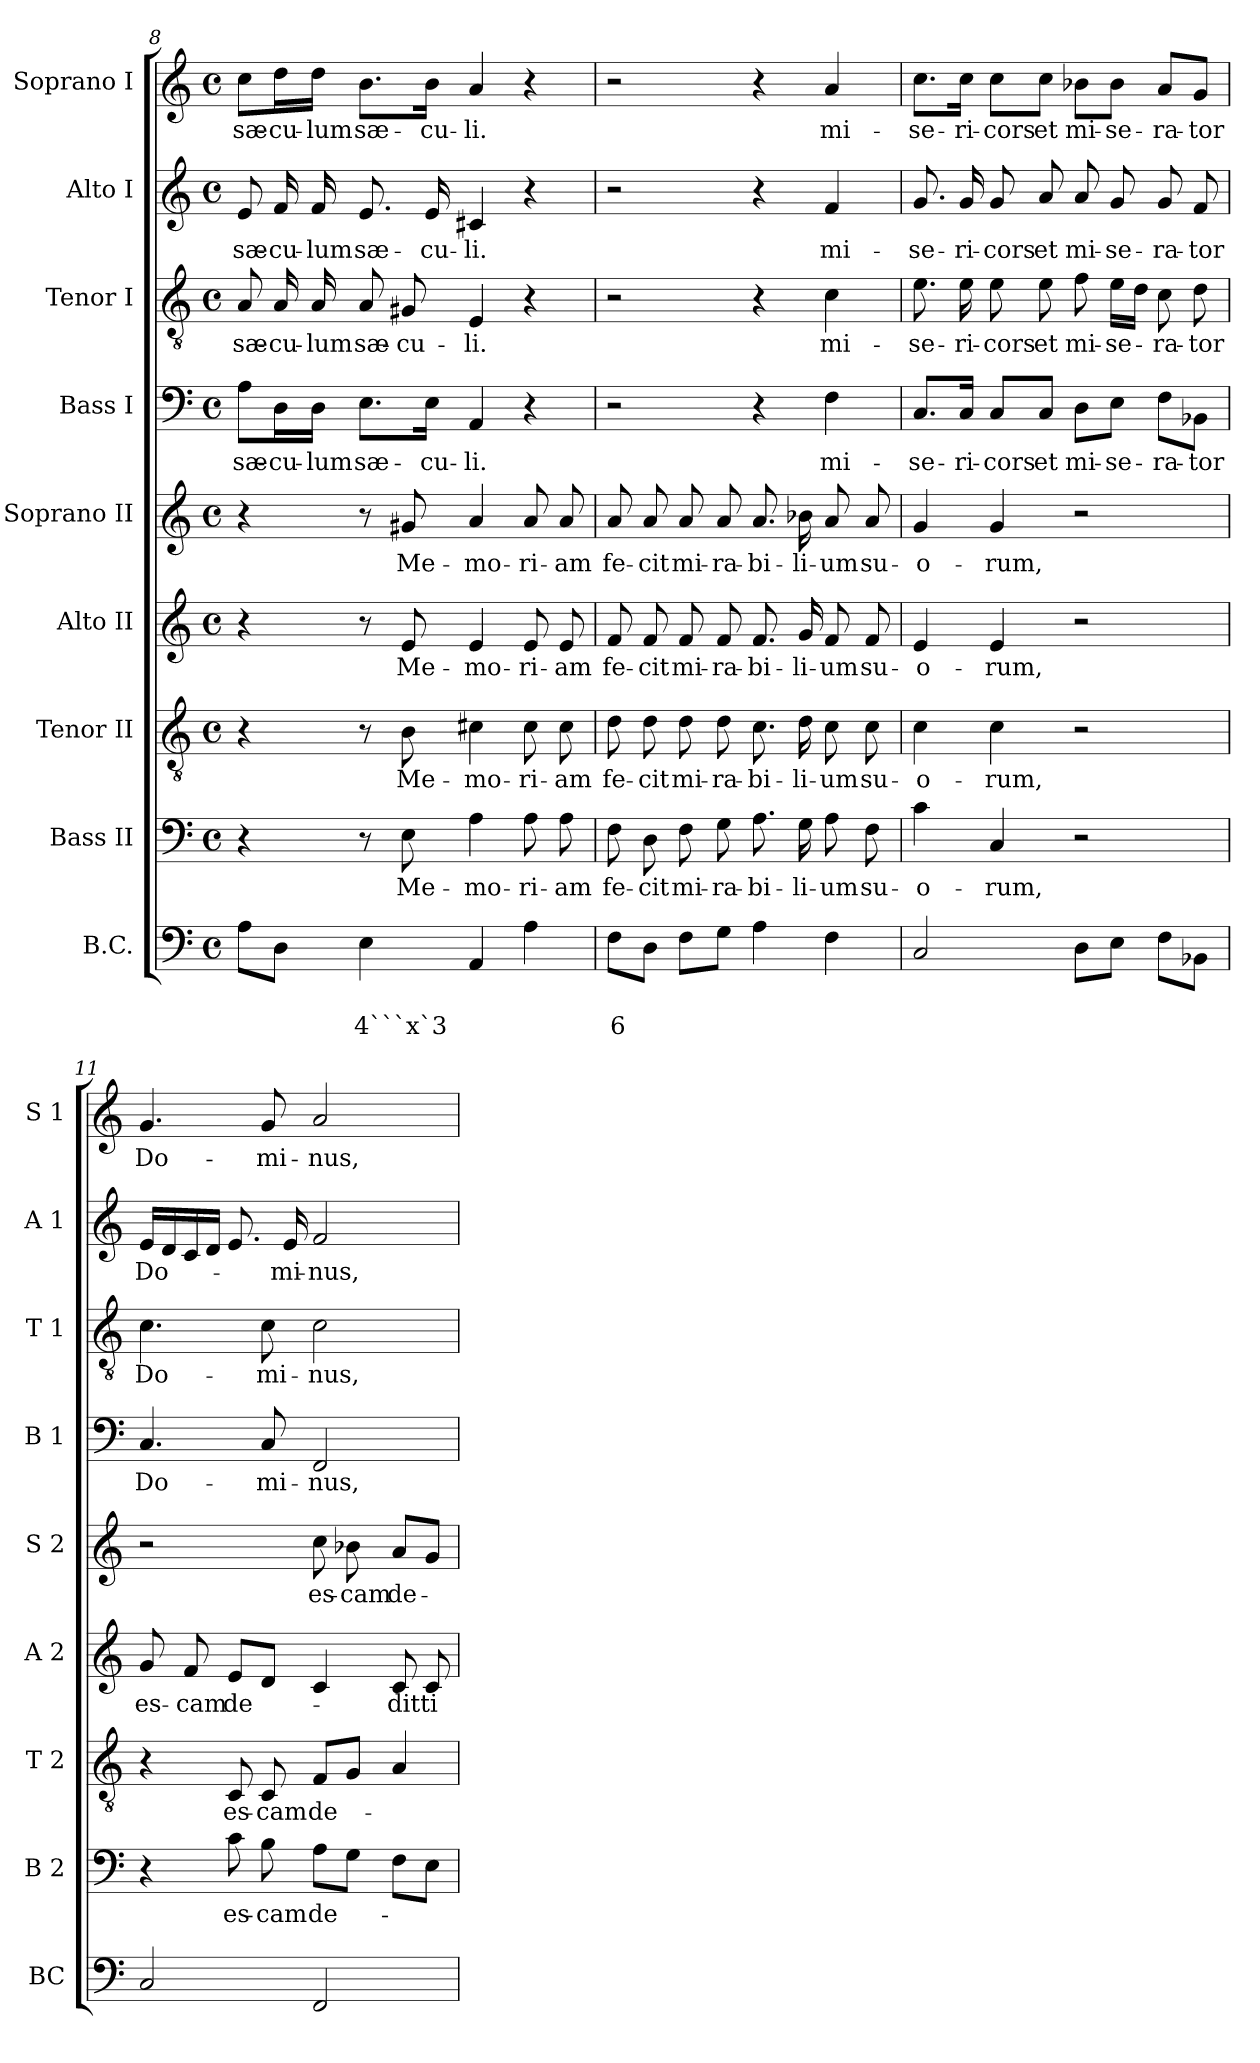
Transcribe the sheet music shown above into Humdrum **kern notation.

**kern	**text	**text	**kern	**text	**kern	**text	**kern	**text	**kern	**text	**kern	**text	**kern	**text	**kern	**text	**kern	**text
*part9	*part9	*part9	*part8	*part8	*part7	*part7	*part6	*part6	*part5	*part5	*part4	*part4	*part3	*part3	*part2	*part2	*part1	*part1
*staff9	*staff9	*staff9	*staff8	*staff8	*staff7	*staff7	*staff6	*staff6	*staff5	*staff5	*staff4	*staff4	*staff3	*staff3	*staff2	*staff2	*staff1	*staff1
*I"B.C.	*	*	*I"Bass II	*	*I"Tenor II	*	*I"Alto II	*	*I"Soprano II	*	*I"Bass I	*	*I"Tenor I	*	*I"Alto I	*	*I"Soprano I	*
*I'BC	*	*	*I'B 2	*	*I'T 2	*	*I'A 2	*	*I'S 2	*	*I'B 1	*	*I'T 1	*	*I'A 1	*	*I'S 1	*
*clefF4	*	*	*clefF4	*	*clefGv2	*	*clefG2	*	*clefG2	*	*clefF4	*	*clefGv2	*	*clefG2	*	*clefG2	*
*k[]	*	*	*k[]	*	*k[]	*	*k[]	*	*k[]	*	*k[]	*	*k[]	*	*k[]	*	*k[]	*
*C:	*	*	*C:	*	*C:	*	*C:	*	*C:	*	*C:	*	*C:	*	*C:	*	*C:	*
*M4/4	*	*	*M4/4	*	*M4/4	*	*M4/4	*	*M4/4	*	*M4/4	*	*M4/4	*	*M4/4	*	*M4/4	*
*met(c)	*	*	*met(c)	*	*met(c)	*	*met(c)	*	*met(c)	*	*met(c)	*	*met(c)	*	*met(c)	*	*met(c)	*
=8	=8	=8	=8	=8	=8	=8	=8	=8	=8	=8	=8	=8	=8	=8	=8	=8	=8	=8
!	!	!	!	!	!	!	!	!	!	!	!	!LO:LY:b	!	!LO:LY:b	!	!LO:LY:b	!	!LO:LY:b
8A\L	.	.	4r	.	4r	.	4r	.	4r	.	8A\L	sæ-	8A/	sæ-	8e/	sæ-	8cc\L	sæ-
!	!	!	!	!	!	!	!	!	!	!	!	!LO:LY:b	!	!LO:LY:b	!	!LO:LY:b	!	!LO:LY:b
8D\J	.	.	.	.	.	.	.	.	.	.	16D\L	-cu-	16A/	-cu-	16f/	-cu-	16dd\L	-cu-
!	!	!	!	!	!	!	!	!	!	!	!	!LO:LY:b	!	!LO:LY:b	!	!LO:LY:b	!	!LO:LY:b
.	.	.	.	.	.	.	.	.	.	.	16D\JJ	-lum	16A/	-lum	16f/	-lum	16dd\JJ	-lum
!	!	!LO:LY:b	!	!	!	!	!	!	!	!	!	!LO:LY:b	!	!LO:LY:b	!	!LO:LY:b	!	!LO:LY:b
4E\	.	4```x`3	8r	.	8r	.	8r	.	8r	.	8.E\L	sæ-	8A/	sæ-	8.e/	sæ-	8.b\L	sæ-
!	!	!	!	!LO:LY:b	!	!LO:LY:b	!	!LO:LY:b	!	!LO:LY:b	!	!	!	!LO:LY:b	!	!	!	!
.	.	.	8E\	Me-	8B\	Me-	8e/	Me-	8g#X/	Me-	.	.	8G#X/	-cu-	.	.	.	.
!	!	!	!	!	!	!	!	!	!	!	!	!LO:LY:b	!	!	!	!LO:LY:b	!	!LO:LY:b
.	.	.	.	.	.	.	.	.	.	.	16E\Jk	-cu-	.	.	16e/	-cu-	16b\Jk	-cu-
!	!	!	!	!LO:LY:b	!	!LO:LY:b	!	!LO:LY:b	!	!LO:LY:b	!	!LO:LY:b	!	!LO:LY:b	!	!LO:LY:b	!	!LO:LY:b
4AA/	.	.	4A\	-mo-	4c#X\	-mo-	4e/	-mo-	4a/	-mo-	4AA/	-li.	4E/	-li.	4c#X/	-li.	4a/	-li.
!	!	!	!	!LO:LY:b	!	!LO:LY:b	!	!LO:LY:b	!	!LO:LY:b	!	!	!	!	!	!	!	!
4A\	.	.	8A\	-ri-	8c#\	-ri-	8e/	-ri-	8a/	-ri-	4r	.	4r	.	4r	.	4r	.
!	!	!	!	!LO:LY:b	!	!LO:LY:b	!	!LO:LY:b	!	!LO:LY:b	!	!	!	!	!	!	!	!
.	.	.	8A\	-am	8c#\	-am	8e/	-am	8a/	-am	.	.	.	.	.	.	.	.
!!LO:PB:g=z
=9	=9	=9	=9	=9	=9	=9	=9	=9	=9	=9	=9	=9	=9	=9	=9	=9	=9	=9
!	!	!LO:LY:b	!	!LO:LY:b	!	!LO:LY:b	!	!LO:LY:b	!	!LO:LY:b	!	!	!	!	!	!	!	!
8F\L	.	6	8F\	fe-	8d\	fe-	8f/	fe-	8a/	fe-	2r	.	2r	.	2r	.	2r	.
!	!	!	!	!LO:LY:b	!	!LO:LY:b	!	!LO:LY:b	!	!LO:LY:b	!	!	!	!	!	!	!	!
8D\J	.	.	8D\	-cit	8d\	-cit	8f/	-cit	8a/	-cit	.	.	.	.	.	.	.	.
!	!	!	!	!LO:LY:b	!	!LO:LY:b	!	!LO:LY:b	!	!LO:LY:b	!	!	!	!	!	!	!	!
8F\L	.	.	8F\	mi-	8d\	mi-	8f/	mi-	8a/	mi-	.	.	.	.	.	.	.	.
!	!	!	!	!LO:LY:b	!	!LO:LY:b	!	!LO:LY:b	!	!LO:LY:b	!	!	!	!	!	!	!	!
8G\J	.	.	8G\	-ra-	8d\	-ra-	8f/	-ra-	8a/	-ra-	.	.	.	.	.	.	.	.
!	!	!	!	!LO:LY:b	!	!LO:LY:b	!	!LO:LY:b	!	!LO:LY:b	!	!	!	!	!	!	!	!
4A\	.	.	8.A\	-bi-	8.c\	-bi-	8.f/	-bi-	8.a/	-bi-	4r	.	4r	.	4r	.	4r	.
!	!	!	!	!LO:LY:b	!	!LO:LY:b	!	!LO:LY:b	!	!LO:LY:b	!	!	!	!	!	!	!	!
.	.	.	16G\	-li-	16d\	-li-	16g/	-li-	16b-X\	-li-	.	.	.	.	.	.	.	.
!	!	!	!	!LO:LY:b	!	!LO:LY:b	!	!LO:LY:b	!	!LO:LY:b	!	!LO:LY:b	!	!LO:LY:b	!	!LO:LY:b	!	!LO:LY:b
4F\	.	.	8A\	-um	8c\	-um	8f/	-um	8a/	-um	4F\	mi-	4c\	mi-	4f/	mi-	4a/	mi-
!	!	!	!	!LO:LY:b	!	!LO:LY:b	!	!LO:LY:b	!	!LO:LY:b	!	!	!	!	!	!	!	!
.	.	.	8F\	su-	8c\	su-	8f/	su-	8a/	su-	.	.	.	.	.	.	.	.
=10	=10	=10	=10	=10	=10	=10	=10	=10	=10	=10	=10	=10	=10	=10	=10	=10	=10	=10
!	!	!	!	!LO:LY:b	!	!LO:LY:b	!	!LO:LY:b	!	!LO:LY:b	!	!LO:LY:b	!	!LO:LY:b	!	!LO:LY:b	!	!LO:LY:b
2C/	.	.	4c\	-o-	4c\	-o-	4e/	-o-	4g/	-o-	8.C/L	-se-	8.e\	-se-	8.g/	-se-	8.cc\L	-se-
!	!	!	!	!	!	!	!	!	!	!	!	!LO:LY:b	!	!LO:LY:b	!	!LO:LY:b	!	!LO:LY:b
.	.	.	.	.	.	.	.	.	.	.	16C/Jk	-ri-	16e\	-ri-	16g/	-ri-	16cc\Jk	-ri-
!	!	!	!	!LO:LY:b	!	!LO:LY:b	!	!LO:LY:b	!	!LO:LY:b	!	!LO:LY:b	!	!LO:LY:b	!	!LO:LY:b	!	!LO:LY:b
.	.	.	4C/	-rum,	4c\	-rum,	4e/	-rum,	4g/	-rum,	8C/L	-cors	8e\	-cors	8g/	-cors	8cc\L	-cors
!	!	!	!	!	!	!	!	!	!	!	!	!LO:LY:b	!	!LO:LY:b	!	!LO:LY:b	!	!LO:LY:b
.	.	.	.	.	.	.	.	.	.	.	8C/J	et	8e\	et	8a/	et	8cc\J	et
!	!	!	!	!	!	!	!	!	!	!	!	!LO:LY:b	!	!LO:LY:b	!	!LO:LY:b	!	!LO:LY:b
8D\L	.	.	2r	.	2r	.	2r	.	2r	.	8D\L	mi-	8f\	mi-	8a/	mi-	8b-X\L	mi-
!	!	!	!	!	!	!	!	!	!	!	!	!LO:LY:b	!	!LO:LY:b	!	!LO:LY:b	!	!LO:LY:b
8E\J	.	.	.	.	.	.	.	.	.	.	8E\J	-se-	16e\LL	-se-	8g/	-se-	8b-\J	-se-
.	.	.	.	.	.	.	.	.	.	.	.	.	16d\JJ	.	.	.	.	.
!	!	!	!	!	!	!	!	!	!	!	!	!LO:LY:b	!	!LO:LY:b	!	!LO:LY:b	!	!LO:LY:b
8F\L	.	.	.	.	.	.	.	.	.	.	8F\L	-ra-	8c\	-ra-	8g/	-ra-	8a/L	-ra-
!	!	!	!	!	!	!	!	!	!	!	!	!LO:LY:b	!	!LO:LY:b	!	!LO:LY:b	!	!LO:LY:b
8BB-X\J	.	.	.	.	.	.	.	.	.	.	8BB-X\J	-tor	8d\	-tor	8f/	-tor	8g/J	-tor
=11	=11	=11	=11	=11	=11	=11	=11	=11	=11	=11	=11	=11	=11	=11	=11	=11	=11	=11
!	!	!	!	!	!	!	!	!LO:LY:b	!	!	!	!LO:LY:b	!	!LO:LY:b	!	!LO:LY:b	!	!LO:LY:b
2C/	.	.	4r	.	4r	.	8g/	es-	2r	.	4.C/	Do-	4.c\	Do-	16e/LL	Do-	4.g/	Do-
.	.	.	.	.	.	.	.	.	.	.	.	.	.	.	16d/	.	.	.
!	!	!	!	!	!	!	!	!LO:LY:b	!	!	!	!	!	!	!	!	!	!
.	.	.	.	.	.	.	8f/	-cam	.	.	.	.	.	.	16c/	.	.	.
.	.	.	.	.	.	.	.	.	.	.	.	.	.	.	16d/JJ	.	.	.
!	!	!	!	!LO:LY:b	!	!LO:LY:b	!	!LO:LY:b	!	!	!	!	!	!	!	!	!	!
.	.	.	8c\	es-	8C/	es-	8e/L	de-	.	.	.	.	.	.	8.e/	.	.	.
!	!	!	!	!LO:LY:b	!	!LO:LY:b	!	!	!	!	!	!LO:LY:b	!	!LO:LY:b	!	!	!	!LO:LY:b
.	.	.	8B\	-cam	8C/	-cam	8d/J	.	.	.	8C/	-mi-	8c\	-mi-	.	.	8g/	-mi-
!	!	!	!	!	!	!	!	!	!	!	!	!	!	!	!	!LO:LY:b	!	!
.	.	.	.	.	.	.	.	.	.	.	.	.	.	.	16e/	-mi-	.	.
!	!	!	!	!LO:LY:b	!	!LO:LY:b	!	!	!	!LO:LY:b	!	!LO:LY:b	!	!LO:LY:b	!	!LO:LY:b	!	!LO:LY:b
2FF/	.	.	8A\L	de-	8F/L	de-	4c/	.	8cc\	es-	2FF/	-nus,	2c\	-nus,	2f/	-nus,	2a/	-nus,
!	!	!	!	!	!	!	!	!	!	!LO:LY:b	!	!	!	!	!	!	!	!
.	.	.	8G\J	.	8G/J	.	.	.	8b-X\	-cam	.	.	.	.	.	.	.	.
!	!	!	!	!	!	!	!	!LO:LY:b	!	!LO:LY:b	!	!	!	!	!	!	!	!
.	.	.	8F\L	.	4A/	.	8c/	-dit	8a/L	de-	.	.	.	.	.	.	.	.
!	!	!	!	!	!	!	!	!LO:LY:b	!	!	!	!	!	!	!	!	!	!
.	.	.	8E\J	.	.	.	8c/	ti-	8g/J	.	.	.	.	.	.	.	.	.
=	=	=	=	=	=	=	=	=	=	=	=	=	=	=	=	=	=	=
*-	*-	*-	*-	*-	*-	*-	*-	*-	*-	*-	*-	*-	*-	*-	*-	*-	*-	*-
